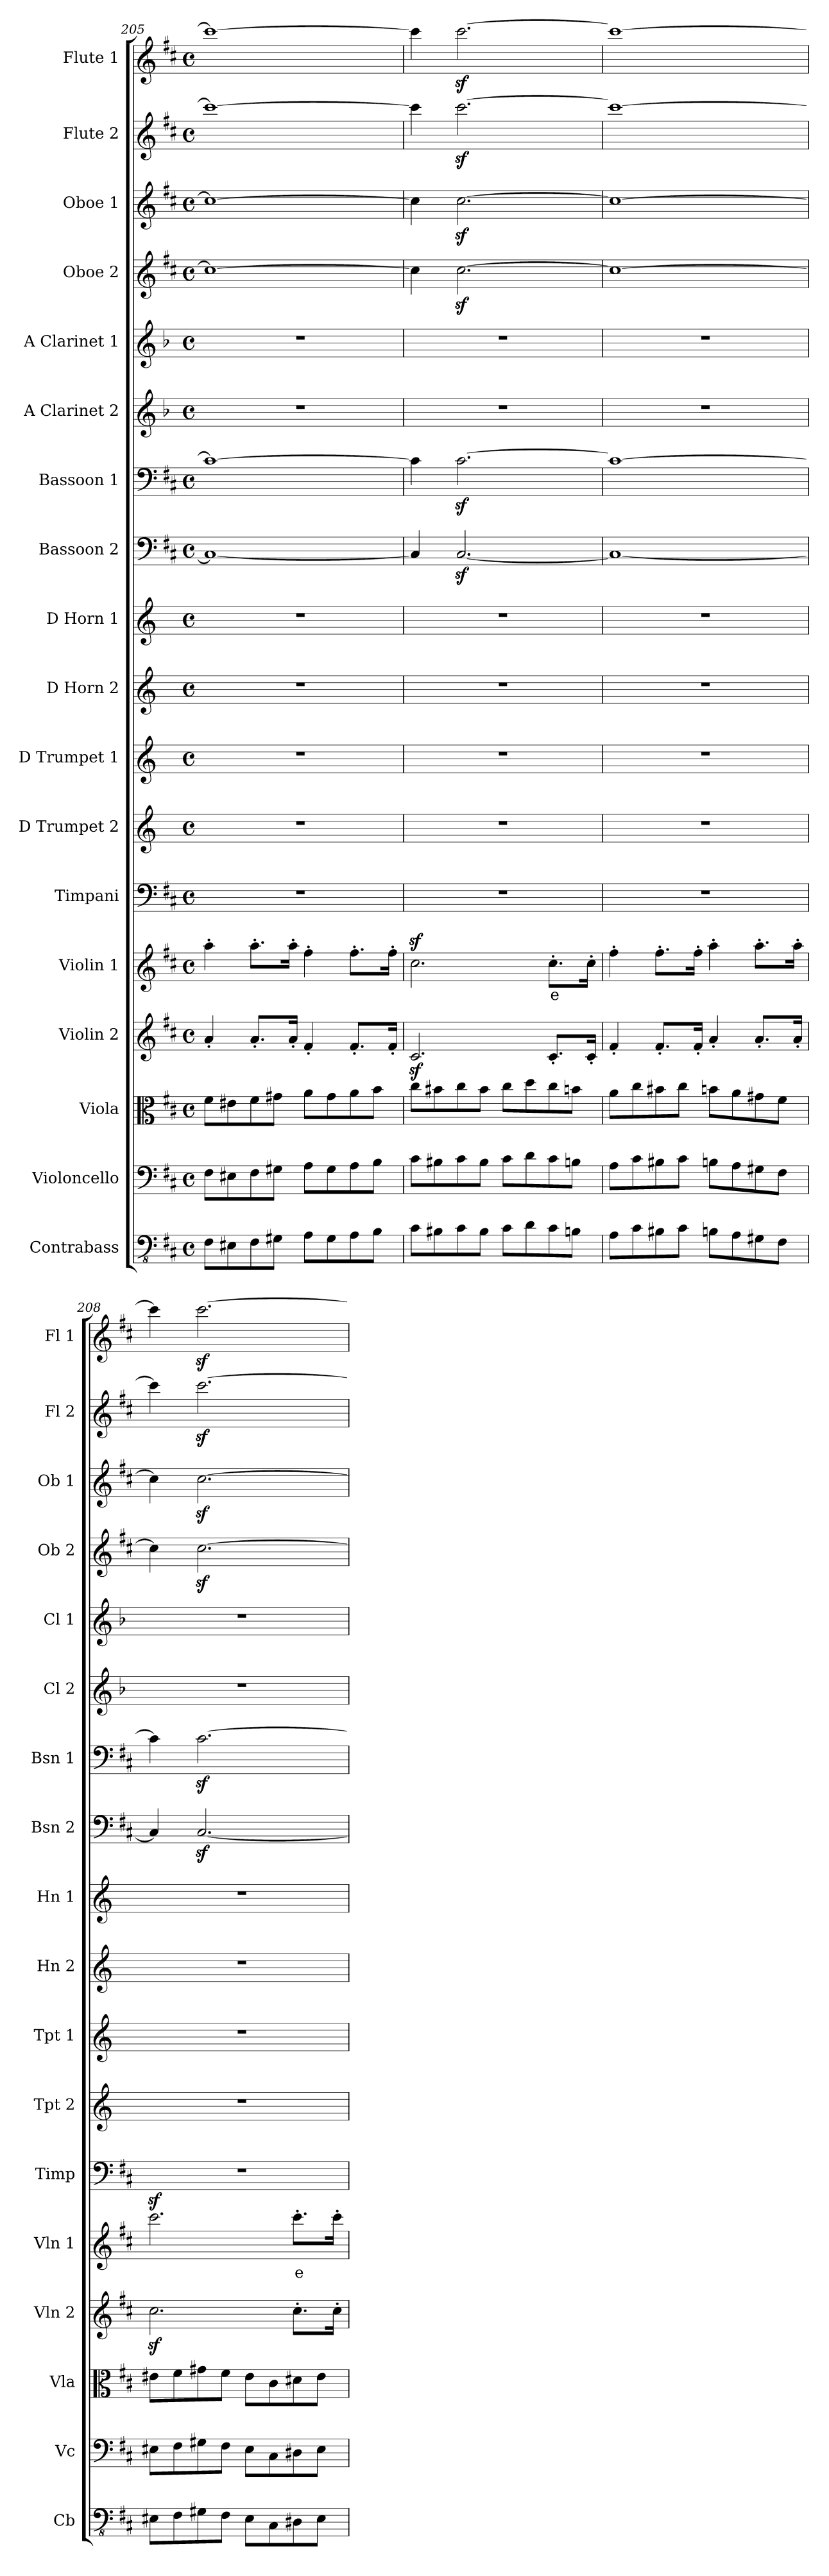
**kern	**kern	**kern	**kern	**kern	**text	**kern	**kern	**kern	**kern	**kern	**kern	**kern	**kern	**kern	**kern	**kern	**kern	**kern
*part18	*part17	*part16	*part15	*part14	*part14	*part13	*part12	*part11	*part10	*part9	*part8	*part7	*part6	*part5	*part4	*part3	*part2	*part1
*staff18	*staff17	*staff16	*staff15	*staff14	*staff14	*staff13	*staff12	*staff11	*staff10	*staff9	*staff8	*staff7	*staff6	*staff5	*staff4	*staff3	*staff2	*staff1
*I"Contrabass	*I"Violoncello	*I"Viola	*I"Violin 2	*I"Violin 1	*	*I"Timpani	*I"D Trumpet 2	*I"D Trumpet 1	*I"D Horn 2	*I"D Horn 1	*I"Bassoon 2	*I"Bassoon 1	*I"A Clarinet 2	*I"A Clarinet 1	*I"Oboe 2	*I"Oboe 1	*I"Flute 2	*I"Flute 1
*I'Cb	*I'Vc	*I'Vla	*I'Vln 2	*I'Vln 1	*	*I'Timp	*I'Tpt 2	*I'Tpt 1	*I'Hn 2	*I'Hn 1	*I'Bsn 2	*I'Bsn 1	*I'Cl 2	*I'Cl 1	*I'Ob 2	*I'Ob 1	*I'Fl 2	*I'Fl 1
*clefFv4	*clefF4	*clefC3	*clefG2	*clefG2	*	*clefF4	*clefG2	*clefG2	*clefG2	*clefG2	*clefF4	*clefF4	*clefG2	*clefG2	*clefG2	*clefG2	*clefG2	*clefG2
*	*	*	*	*	*	*	*ITrd-1c-2	*ITrd-1c-2	*ITrd6c10	*ITrd6c10	*	*	*ITrd2c3	*ITrd2c3	*	*	*	*
*k[f#c#]	*k[f#c#]	*k[f#c#]	*k[f#c#]	*k[f#c#]	*	*k[f#c#]	*k[f#c#]	*k[f#c#]	*k[f#c#]	*k[f#c#]	*k[f#c#]	*k[f#c#]	*k[f#c#]	*k[f#c#]	*k[f#c#]	*k[f#c#]	*k[f#c#]	*k[f#c#]
*M4/4	*M4/4	*M4/4	*M4/4	*M4/4	*	*M4/4	*M4/4	*M4/4	*M4/4	*M4/4	*M4/4	*M4/4	*M4/4	*M4/4	*M4/4	*M4/4	*M4/4	*M4/4
*met(c)	*met(c)	*met(c)	*met(c)	*met(c)	*	*met(c)	*met(c)	*met(c)	*met(c)	*met(c)	*met(c)	*met(c)	*met(c)	*met(c)	*met(c)	*met(c)	*met(c)	*met(c)
=205	=205	=205	=205	=205	=205	=205	=205	=205	=205	=205	=205	=205	=205	=205	=205	=205	=205	=205
8FF#\L	8F#\L	8f#\L	4a'/	4aa'\	.	1r	1r	1r	1r	1r	1C#_	1c#_	1r	1r	1cc#_	1cc#_	1ccc#_	1ccc#_
8EE#X\	8E#X\	8e#X\	.	.	.	.	.	.	.	.	.	.	.	.	.	.	.	.
8FF#\	8F#\	8f#\	8.a'/L	8.aa'\L	.	.	.	.	.	.	.	.	.	.	.	.	.	.
8GG#X\J	8G#X\J	8g#X\J	.	.	.	.	.	.	.	.	.	.	.	.	.	.	.	.
.	.	.	16a'/Jk	16aa'\Jk	.	.	.	.	.	.	.	.	.	.	.	.	.	.
8AA\L	8A\L	8a\L	4f#'/	4ff#'\	.	.	.	.	.	.	.	.	.	.	.	.	.	.
8GG#\	8G#\	8g#\	.	.	.	.	.	.	.	.	.	.	.	.	.	.	.	.
8AA\	8A\	8a\	8.f#'/L	8.ff#'\L	.	.	.	.	.	.	.	.	.	.	.	.	.	.
8BB\J	8B\J	8b\J	.	.	.	.	.	.	.	.	.	.	.	.	.	.	.	.
.	.	.	16f#'/Jk	16ff#'\Jk	.	.	.	.	.	.	.	.	.	.	.	.	.	.
=206	=206	=206	=206	=206	=206	=206	=206	=206	=206	=206	=206	=206	=206	=206	=206	=206	=206	=206
8C#\L	8c#\L	8cc#\L	2.c#z</	2.cc#z<\	.	1r	1r	1r	1r	1r	4C#/]	4c#\]	1r	1r	4cc#\]	4cc#\]	4ccc#\]	4ccc#\]
8BB#X\	8B#X\	8b#X\	.	.	.	.	.	.	.	.	.	.	.	.	.	.	.	.
8C#\	8c#\	8cc#\	.	.	.	.	.	.	.	.	[2.C#z</	[2.c#z<\	.	.	[2.cc#z<\	[2.cc#z<\	[2.ccc#z<\	[2.ccc#z<\
8BB#\J	8B#\J	8b#\J	.	.	.	.	.	.	.	.	.	.	.	.	.	.	.	.
8C#\L	8c#\L	8cc#\L	.	.	.	.	.	.	.	.	.	.	.	.	.	.	.	.
8D\	8d\	8dd\	.	.	.	.	.	.	.	.	.	.	.	.	.	.	.	.
!	!	!	!	!	!LO:LY:b:color=#FF0000	!	!	!	!	!	!	!	!	!	!	!	!	!
8C#\	8c#\	8cc#\	8.c#'/L	8.cc#'\L	e	.	.	.	.	.	.	.	.	.	.	.	.	.
8BBn\J	8Bn\J	8bn\J	.	.	.	.	.	.	.	.	.	.	.	.	.	.	.	.
.	.	.	16c#'/Jk	16cc#'\Jk	.	.	.	.	.	.	.	.	.	.	.	.	.	.
!!LO:PB:g=z
=207	=207	=207	=207	=207	=207	=207	=207	=207	=207	=207	=207	=207	=207	=207	=207	=207	=207	=207
8AA\L	8A\L	8a\L	4f#'/	4ff#'\	.	1r	1r	1r	1r	1r	1C#_	1c#_	1r	1r	1cc#_	1cc#_	1ccc#_	1ccc#_
8C#\	8c#\	8cc#\	.	.	.	.	.	.	.	.	.	.	.	.	.	.	.	.
8BB#X\	8B#X\	8b#X\	8.f#'/L	8.ff#'\L	.	.	.	.	.	.	.	.	.	.	.	.	.	.
8C#\J	8c#\J	8cc#\J	.	.	.	.	.	.	.	.	.	.	.	.	.	.	.	.
.	.	.	16f#'/Jk	16ff#'\Jk	.	.	.	.	.	.	.	.	.	.	.	.	.	.
8BBn\L	8Bn\L	8bn\L	4a'/	4aa'\	.	.	.	.	.	.	.	.	.	.	.	.	.	.
8AA\	8A\	8a\	.	.	.	.	.	.	.	.	.	.	.	.	.	.	.	.
8GG#X\	8G#X\	8g#X\	8.a'/L	8.aa'\L	.	.	.	.	.	.	.	.	.	.	.	.	.	.
8FF#\J	8F#\J	8f#\J	.	.	.	.	.	.	.	.	.	.	.	.	.	.	.	.
.	.	.	16a'/Jk	16aa'\Jk	.	.	.	.	.	.	.	.	.	.	.	.	.	.
=208	=208	=208	=208	=208	=208	=208	=208	=208	=208	=208	=208	=208	=208	=208	=208	=208	=208	=208
8EE#X\L	8E#X\L	8e#X\L	2.cc#z<\	2.ccc#z<\	.	1r	1r	1r	1r	1r	4C#/]	4c#\]	1r	1r	4cc#\]	4cc#\]	4ccc#\]	4ccc#\]
8FF#\	8F#\	8f#\	.	.	.	.	.	.	.	.	.	.	.	.	.	.	.	.
8GG#X\	8G#X\	8g#X\	.	.	.	.	.	.	.	.	[2.C#z</	[2.c#z<\	.	.	[2.cc#z<\	[2.cc#z<\	[2.ccc#z<\	[2.ccc#z<\
8FF#\J	8F#\J	8f#\J	.	.	.	.	.	.	.	.	.	.	.	.	.	.	.	.
8EE#\L	8E#\L	8e#\L	.	.	.	.	.	.	.	.	.	.	.	.	.	.	.	.
8CC#\	8C#\	8c#\	.	.	.	.	.	.	.	.	.	.	.	.	.	.	.	.
!	!	!	!	!	!LO:LY:b:color=#FF0000	!	!	!	!	!	!	!	!	!	!	!	!	!
8DD#X\	8D#X\	8d#X\	8.cc#'\L	8.ccc#'\L	e	.	.	.	.	.	.	.	.	.	.	.	.	.
8EE#\J	8E#\J	8e#\J	.	.	.	.	.	.	.	.	.	.	.	.	.	.	.	.
.	.	.	16cc#'\Jk	16ccc#'\Jk	.	.	.	.	.	.	.	.	.	.	.	.	.	.
=	=	=	=	=	=	=	=	=	=	=	=	=	=	=	=	=	=	=
*-	*-	*-	*-	*-	*-	*-	*-	*-	*-	*-	*-	*-	*-	*-	*-	*-	*-	*-
